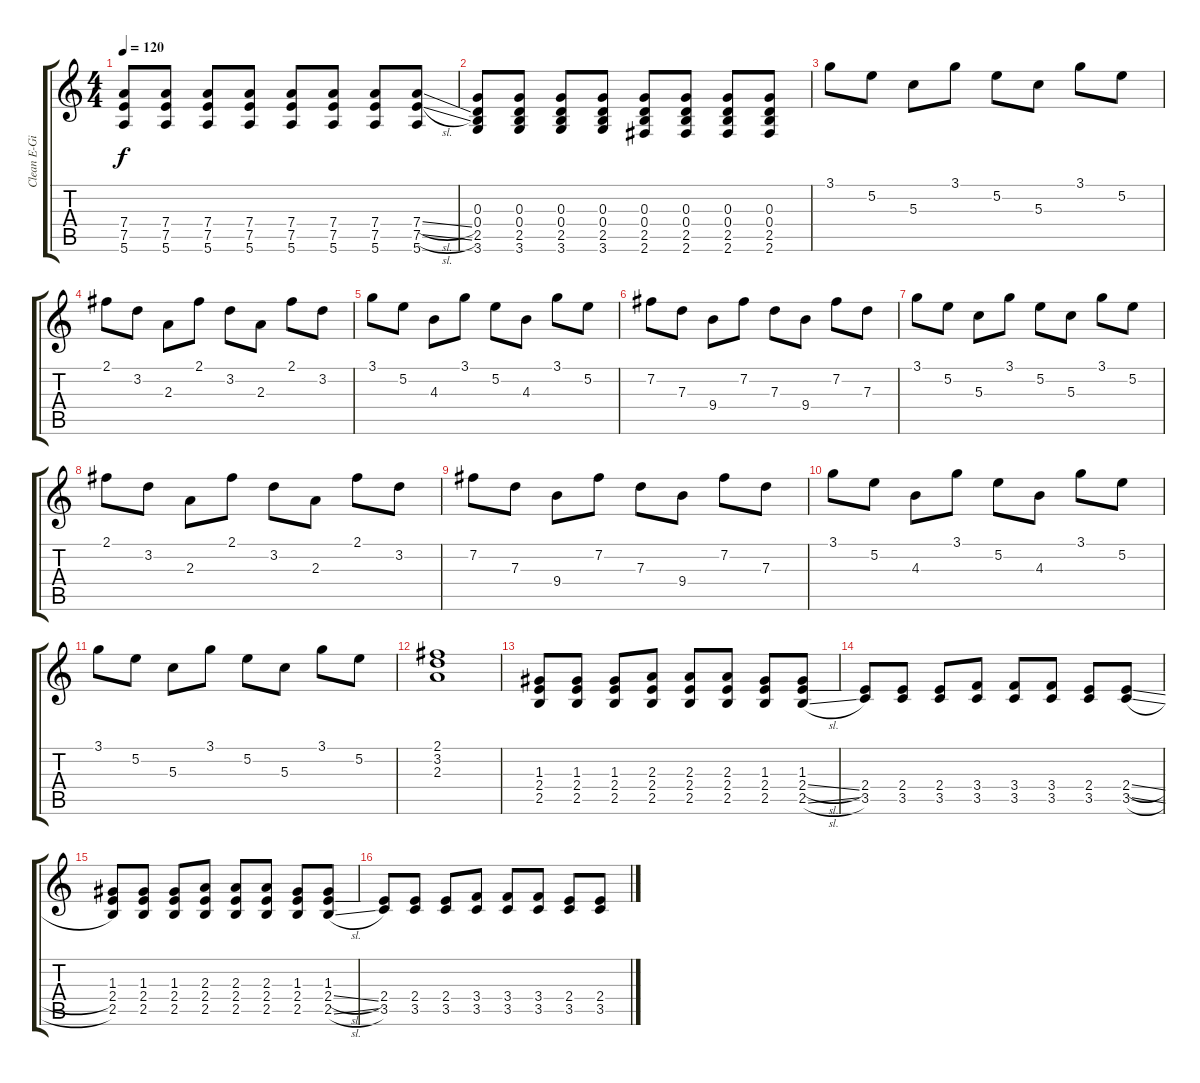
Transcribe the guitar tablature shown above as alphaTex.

\track ("Clean E-Gitarre/Akkustik[Tom Kaulitz]" "Clean E-Gi") {instrument acousticguitarsteel}
\staff {score tabs}
\tuning (E4 B3 G3 D3 A2 E2) {hide}
\ts (4 4)
\tempo 120
\clef g2
\ks c
(7.4 7.5 5.6).8{dy f} (7.4 7.5 5.6).8 (7.4 7.5 5.6).8 (7.4 7.5 5.6).8 (7.4 7.5 5.6).8 (7.4 7.5 5.6).8 (7.4 7.5 5.6).8 (7.4{sl} 7.5{sl} 5.6).8 |
(0.3 0.4 2.5 3.6).8 (0.3 0.4 2.5 3.6).8 (0.3 0.4 2.5 3.6).8 (0.3 0.4 2.5 3.6).8 (0.3 0.4 2.5 2.6).8 (0.3 0.4 2.5 2.6).8 (0.3 0.4 2.5 2.6).8 (0.3 0.4 2.5 2.6).8 |
3.1.8 5.2.8 5.3.8 3.1.8 5.2.8 5.3.8 3.1.8 5.2.8 |
2.1.8 3.2.8 2.3.8 2.1.8 3.2.8 2.3.8 2.1.8 3.2.8 |
3.1.8 5.2.8 4.3.8 3.1.8 5.2.8 4.3.8 3.1.8 5.2.8 |
7.2.8 7.3.8 9.4.8 7.2.8 7.3.8 9.4.8 7.2.8 7.3.8 |
3.1.8 5.2.8 5.3.8 3.1.8 5.2.8 5.3.8 3.1.8 5.2.8 |
2.1.8 3.2.8 2.3.8 2.1.8 3.2.8 2.3.8 2.1.8 3.2.8 |
7.2.8 7.3.8 9.4.8 7.2.8 7.3.8 9.4.8 7.2.8 7.3.8 |
3.1.8 5.2.8 4.3.8 3.1.8 5.2.8 4.3.8 3.1.8 5.2.8 |
3.1.8 5.2.8 5.3.8 3.1.8 5.2.8 5.3.8 3.1.8 5.2.8 |
(2.1 3.2 2.3).1 |
(1.3 2.4 2.5).8 (1.3 2.4 2.5).8 (1.3 2.4 2.5).8 (2.3 2.4 2.5).8 (2.3 2.4 2.5).8 (2.3 2.4 2.5).8 (1.3 2.4 2.5).8 (1.3 2.4{sl} 2.5{sl}).8 |
(2.4 3.5).8 (2.4 3.5).8 (2.4 3.5).8 (3.4 3.5).8 (3.4 3.5).8 (3.4 3.5).8 (2.4 3.5).8 (2.4{sl} 3.5{sl}).8 |
(1.3 2.4 2.5).8 (1.3 2.4 2.5).8 (1.3 2.4 2.5).8 (2.3 2.4 2.5).8 (2.3 2.4 2.5).8 (2.3 2.4 2.5).8 (1.3 2.4 2.5).8 (1.3 2.4{sl} 2.5{sl}).8 |
(2.4 3.5).8 (2.4 3.5).8 (2.4 3.5).8 (3.4 3.5).8 (3.4 3.5).8 (3.4 3.5).8 (2.4 3.5).8 (2.4{sl} 3.5{sl}).8
